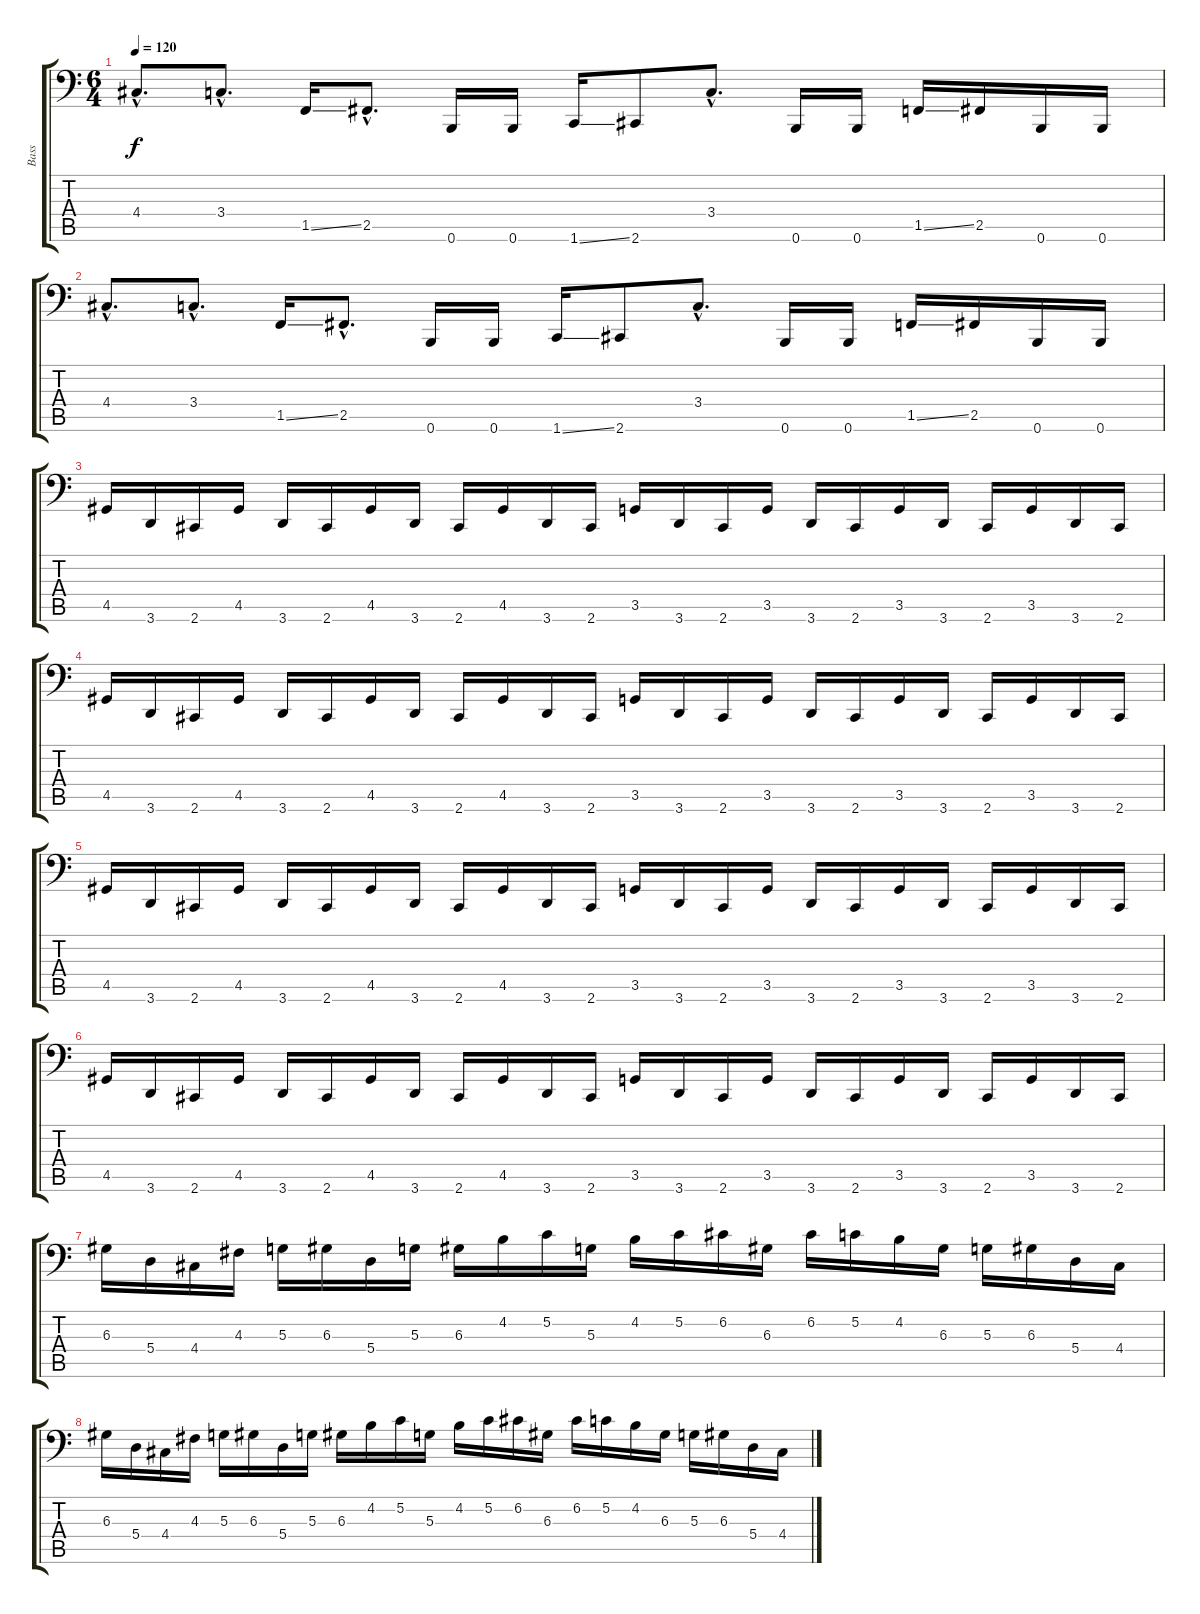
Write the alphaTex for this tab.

\track ("Bass" "Bass") {instrument electricbassfinger}
\staff {score tabs}
\tuning (C3 G2 D2 A1 E1 B0) {hide}
\ts (6 4)
\tempo 120
\clef f4
\ks c
4.4{hac}.8{d dy f} 3.4{hac}.8{d} 1.5{ss}.16 2.5{hac}.8{d} 0.6.16 0.6.16 1.6{ss}.16 2.6.8 3.4{hac}.8{d} 0.6.16 0.6.16 1.5{ss}.16 2.5.16 0.6.16 0.6.16 |
4.4{hac}.8{d} 3.4{hac}.8{d} 1.5{ss}.16 2.5{hac}.8{d} 0.6.16 0.6.16 1.6{ss}.16 2.6.8 3.4{hac}.8{d} 0.6.16 0.6.16 1.5{ss}.16 2.5.16 0.6.16 0.6.16 |
4.5.16 3.6.16 2.6.16 4.5.16 3.6.16 2.6.16 4.5.16 3.6.16 2.6.16 4.5.16 3.6.16 2.6.16 3.5.16 3.6.16 2.6.16 3.5.16 3.6.16 2.6.16 3.5.16 3.6.16 2.6.16 3.5.16 3.6.16 2.6.16 |
4.5.16 3.6.16 2.6.16 4.5.16 3.6.16 2.6.16 4.5.16 3.6.16 2.6.16 4.5.16 3.6.16 2.6.16 3.5.16 3.6.16 2.6.16 3.5.16 3.6.16 2.6.16 3.5.16 3.6.16 2.6.16 3.5.16 3.6.16 2.6.16 |
4.5.16 3.6.16 2.6.16 4.5.16 3.6.16 2.6.16 4.5.16 3.6.16 2.6.16 4.5.16 3.6.16 2.6.16 3.5.16 3.6.16 2.6.16 3.5.16 3.6.16 2.6.16 3.5.16 3.6.16 2.6.16 3.5.16 3.6.16 2.6.16 |
4.5.16 3.6.16 2.6.16 4.5.16 3.6.16 2.6.16 4.5.16 3.6.16 2.6.16 4.5.16 3.6.16 2.6.16 3.5.16 3.6.16 2.6.16 3.5.16 3.6.16 2.6.16 3.5.16 3.6.16 2.6.16 3.5.16 3.6.16 2.6.16 |
6.3.16 5.4.16 4.4.16 4.3.16 5.3.16 6.3.16 5.4.16 5.3.16 6.3.16 4.2.16 5.2.16 5.3.16 4.2.16 5.2.16 6.2.16 6.3.16 6.2.16 5.2.16 4.2.16 6.3.16 5.3.16 6.3.16 5.4.16 4.4.16 |
6.3.16 5.4.16 4.4.16 4.3.16 5.3.16 6.3.16 5.4.16 5.3.16 6.3.16 4.2.16 5.2.16 5.3.16 4.2.16 5.2.16 6.2.16 6.3.16 6.2.16 5.2.16 4.2.16 6.3.16 5.3.16 6.3.16 5.4.16 4.4.16
